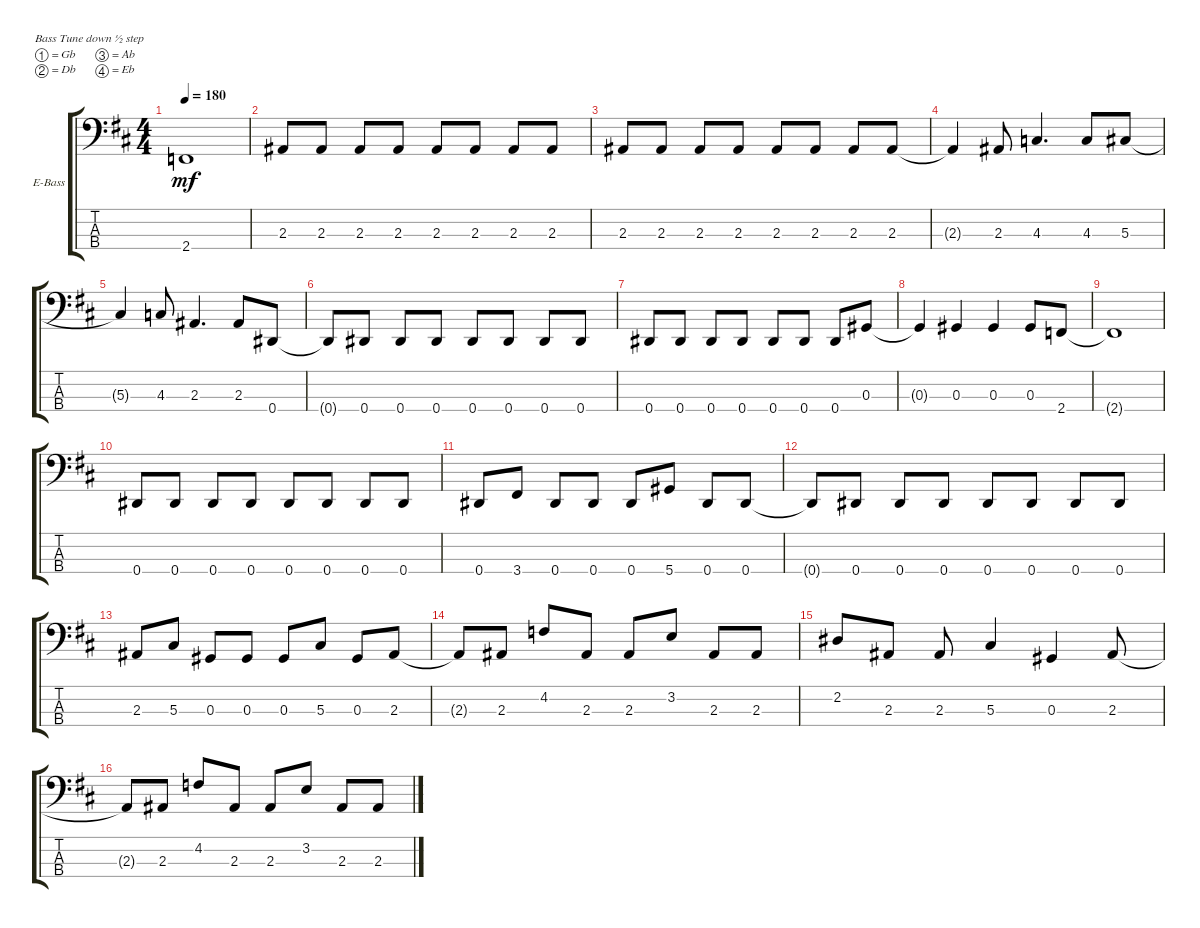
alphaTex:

\defaultSystemsLayout 4
\bracketExtendMode groupsimilarinstruments
\firstSystemTrackNameOrientation horizontal
\otherSystemsTrackNameOrientation horizontal
\track ("Electric Bass" "E-Bass") {instrument electricbassfinger}
\staff {score tabs}
\tuning (Gb2 Db2 Ab1 Eb1)
\ts (4 4)
\tempo 180
\clef f4
\scale
0.333333
\ks bminor
2.4{t}.1{dy mf} |
\scale
0.333333 2.3.8 2.3.8 2.3.8 2.3.8 2.3.8 2.3.8 2.3.8 2.3.8 |
\scale
0.333333 2.3.8 2.3.8 2.3.8 2.3.8 2.3.8 2.3.8 2.3.8 2.3.8 |
\scale
0.333333 2.3{t}.4 2.3.8 4.3.4{d} 4.3.8 5.3.8 |
\scale
0.333333 5.3{t}.4 4.3.8 2.3.4{d} 2.3.8 0.4.8 |
\scale
0.333333 0.4{t}.8 0.4.8 0.4.8 0.4.8 0.4.8 0.4.8 0.4.8 0.4.8 |
\scale
0.333333 0.4.8 0.4.8 0.4.8 0.4.8 0.4.8 0.4.8 0.4.8 0.3.8 |
\scale
0.333333 0.3{t}.4 0.3.4 0.3.4 0.3.8 2.4.8 |
\scale
0.333333 2.4{t}.1 |
\scale
0.333333 0.4.8 0.4.8 0.4.8 0.4.8 0.4.8 0.4.8 0.4.8 0.4.8 |
\scale
0.333333 0.4.8 3.4.8 0.4.8 0.4.8 0.4.8 5.4.8 0.4.8 0.4.8 |
\scale
0.333333 0.4{t}.8 0.4.8 0.4.8 0.4.8 0.4.8 0.4.8 0.4.8 0.4.8 |
\scale
0.333333 2.3.8 5.3.8 0.3.8 0.3.8 0.3.8 5.3.8 0.3.8 2.3.8 |
\scale
0.333333 2.3{t}.8 2.3.8 4.2.8 2.3.8 2.3.8 3.2.8 2.3.8 2.3.8 |
\scale
0.333333 2.2.8 2.3.8 2.3.8 5.3.4 0.3.4 2.3.8 |
\scale
0.333333 2.3{t}.8 2.3.8 4.2.8 2.3.8 2.3.8 3.2.8 2.3.8 2.3.8
